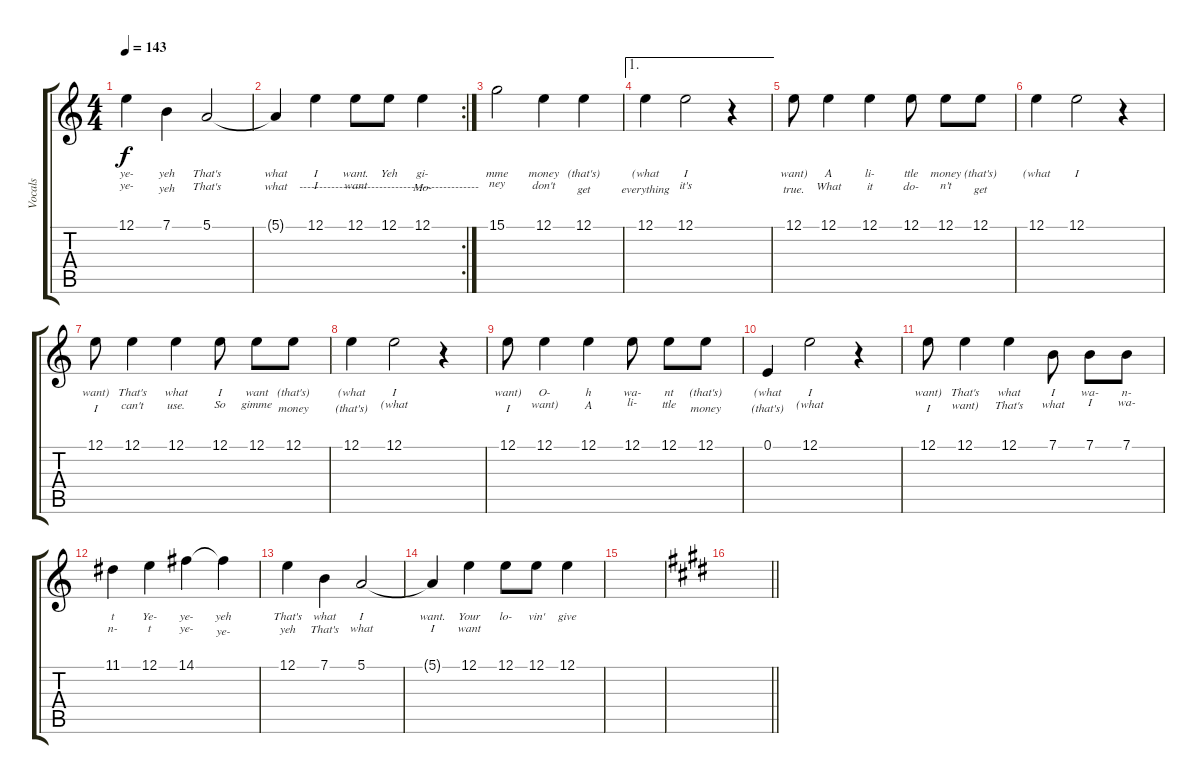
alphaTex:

\track ("Vocals" "Vocals") {mute instrument acousticgrandpiano}
\staff {score tabs}
\tuning (E4 B3 G3 D3 A2 E2) {hide}
\ts (4 4)
\tempo 143
\clef g2
\ks c
12.1.4{lyrics (0 "ye-") lyrics (1 "ye-") lyrics (2 "") lyrics (3 "") lyrics (4 "") dy f} 7.1.4{lyrics (0 "yeh") lyrics (1 "yeh") lyrics (2 "") lyrics (3 "") lyrics (4 "")} 5.1.2{lyrics (0 "That's") lyrics (1 "That's") lyrics (2 "") lyrics (3 "") lyrics (4 "")} |
\rc 2
5.1{t}.4{lyrics (0 "what") lyrics (1 "what") lyrics (2 "") lyrics (3 "") lyrics (4 "")} 12.1.4{lyrics (0 "I") lyrics (1 "I") lyrics (2 "") lyrics (3 "") lyrics (4 "")} 12.1.8{lyrics (0 "want.") lyrics (1 "want") lyrics (2 "") lyrics (3 "") lyrics (4 "")} 12.1.8{lyrics (0 "Yeh") lyrics (1 "---------------------------------------------") lyrics (2 "") lyrics (3 "") lyrics (4 "")} 12.1.4{lyrics (0 "gi-") lyrics (1 "Mo-") lyrics (2 "") lyrics (3 "") lyrics (4 "")} |
15.1.2{lyrics (0 "mme") lyrics (1 "ney") lyrics (2 "") lyrics (3 "") lyrics (4 "")} 12.1.4{lyrics (0 "money") lyrics (1 "don't") lyrics (2 "") lyrics (3 "") lyrics (4 "")} 12.1.4{lyrics (0 "(that's)") lyrics (1 "get") lyrics (2 "") lyrics (3 "") lyrics (4 "")} |
\ae 1
12.1.4{lyrics (0 "(what") lyrics (1 "everything") lyrics (2 "") lyrics (3 "") lyrics (4 "")} 12.1.2{lyrics (0 "I") lyrics (1 "it's") lyrics (2 "") lyrics (3 "") lyrics (4 "")} r.4 |
12.1.8{lyrics (0 "want)") lyrics (1 "true.") lyrics (2 "") lyrics (3 "") lyrics (4 "")} 12.1.4{lyrics (0 "A") lyrics (1 "What") lyrics (2 "") lyrics (3 "") lyrics (4 "")} 12.1.4{lyrics (0 "li-") lyrics (1 "it") lyrics (2 "") lyrics (3 "") lyrics (4 "")} 12.1.8{lyrics (0 "ttle") lyrics (1 "do-") lyrics (2 "") lyrics (3 "") lyrics (4 "")} 12.1.8{lyrics (0 "money") lyrics (1 "n't") lyrics (2 "") lyrics (3 "") lyrics (4 "")} 12.1.8{lyrics (0 "(that's)") lyrics (1 "get") lyrics (2 "") lyrics (3 "") lyrics (4 "")} |
12.1.4{lyrics (0 "(what") lyrics (1 "") lyrics (2 "") lyrics (3 "") lyrics (4 "")} 12.1.2{lyrics (0 "I") lyrics (1 "") lyrics (2 "") lyrics (3 "") lyrics (4 "")} r.4 |
12.1.8{lyrics (0 "want)") lyrics (1 "I") lyrics (2 "") lyrics (3 "") lyrics (4 "")} 12.1.4{lyrics (0 "That's") lyrics (1 "can't") lyrics (2 "") lyrics (3 "") lyrics (4 "")} 12.1.4{lyrics (0 "what") lyrics (1 "use.") lyrics (2 "") lyrics (3 "") lyrics (4 "")} 12.1.8{lyrics (0 "I") lyrics (1 "So") lyrics (2 "") lyrics (3 "") lyrics (4 "")} 12.1.8{lyrics (0 "want") lyrics (1 "gimme") lyrics (2 "") lyrics (3 "") lyrics (4 "")} 12.1.8{lyrics (0 "(that's)") lyrics (1 "money") lyrics (2 "") lyrics (3 "") lyrics (4 "")} |
12.1.4{lyrics (0 "(what") lyrics (1 "(that's)") lyrics (2 "") lyrics (3 "") lyrics (4 "")} 12.1.2{lyrics (0 "I") lyrics (1 "(what") lyrics (2 "") lyrics (3 "") lyrics (4 "")} r.4 |
12.1.8{lyrics (0 "want)") lyrics (1 "I") lyrics (2 "") lyrics (3 "") lyrics (4 "")} 12.1.4{lyrics (0 "O-") lyrics (1 "want)") lyrics (2 "") lyrics (3 "") lyrics (4 "")} 12.1.4{lyrics (0 "h") lyrics (1 "A") lyrics (2 "") lyrics (3 "") lyrics (4 "")} 12.1.8{lyrics (0 "wa-") lyrics (1 "li-") lyrics (2 "") lyrics (3 "") lyrics (4 "")} 12.1.8{lyrics (0 "nt") lyrics (1 "ttle") lyrics (2 "") lyrics (3 "") lyrics (4 "")} 12.1.8{lyrics (0 "(that's)") lyrics (1 "money") lyrics (2 "") lyrics (3 "") lyrics (4 "")} |
0.1.4{lyrics (0 "(what") lyrics (1 "(that's)") lyrics (2 "") lyrics (3 "") lyrics (4 "")} 12.1.2{lyrics (0 "I") lyrics (1 "(what") lyrics (2 "") lyrics (3 "") lyrics (4 "")} r.4 |
12.1.8{lyrics (0 "want)") lyrics (1 "I") lyrics (2 "") lyrics (3 "") lyrics (4 "")} 12.1.4{lyrics (0 "That's") lyrics (1 "want)") lyrics (2 "") lyrics (3 "") lyrics (4 "")} 12.1.4{lyrics (0 "what") lyrics (1 "That's") lyrics (2 "") lyrics (3 "") lyrics (4 "")} 7.1.8{lyrics (0 "I") lyrics (1 "what") lyrics (2 "") lyrics (3 "") lyrics (4 "")} 7.1.8{lyrics (0 "wa-") lyrics (1 "I") lyrics (2 "") lyrics (3 "") lyrics (4 "")} 7.1.8{lyrics (0 "n-") lyrics (1 "wa-") lyrics (2 "") lyrics (3 "") lyrics (4 "")} |
11.1.4{lyrics (0 "t") lyrics (1 "n-") lyrics (2 "") lyrics (3 "") lyrics (4 "")} 12.1.4{lyrics (0 "Ye-") lyrics (1 "t") lyrics (2 "") lyrics (3 "") lyrics (4 "")} 14.1.4{lyrics (0 "ye-") lyrics (1 "ye-") lyrics (2 "") lyrics (3 "") lyrics (4 "")} 14.1{t}.4{lyrics (0 "yeh") lyrics (1 "ye-") lyrics (2 "") lyrics (3 "") lyrics (4 "")} |
12.1.4{lyrics (0 "That's") lyrics (1 "yeh") lyrics (2 "") lyrics (3 "") lyrics (4 "")} 7.1.4{lyrics (0 "what") lyrics (1 "That's") lyrics (2 "") lyrics (3 "") lyrics (4 "")} 5.1.2{lyrics (0 "I") lyrics (1 "what") lyrics (2 "") lyrics (3 "") lyrics (4 "")} |
5.1{t}.4{lyrics (0 "want.") lyrics (1 "I") lyrics (2 "") lyrics (3 "") lyrics (4 "")} 12.1.4{lyrics (0 "Your") lyrics (1 "want") lyrics (2 "") lyrics (3 "") lyrics (4 "")} 12.1.8{lyrics (0 "lo-") lyrics (1 "") lyrics (2 "") lyrics (3 "") lyrics (4 "")} 12.1.8{lyrics (0 "vin'") lyrics (1 "") lyrics (2 "") lyrics (3 "") lyrics (4 "")} 12.1.4{lyrics (0 "give") lyrics (1 "") lyrics (2 "") lyrics (3 "") lyrics (4 "")} |
|
\barLineRight lightlight
\ks c#minor
